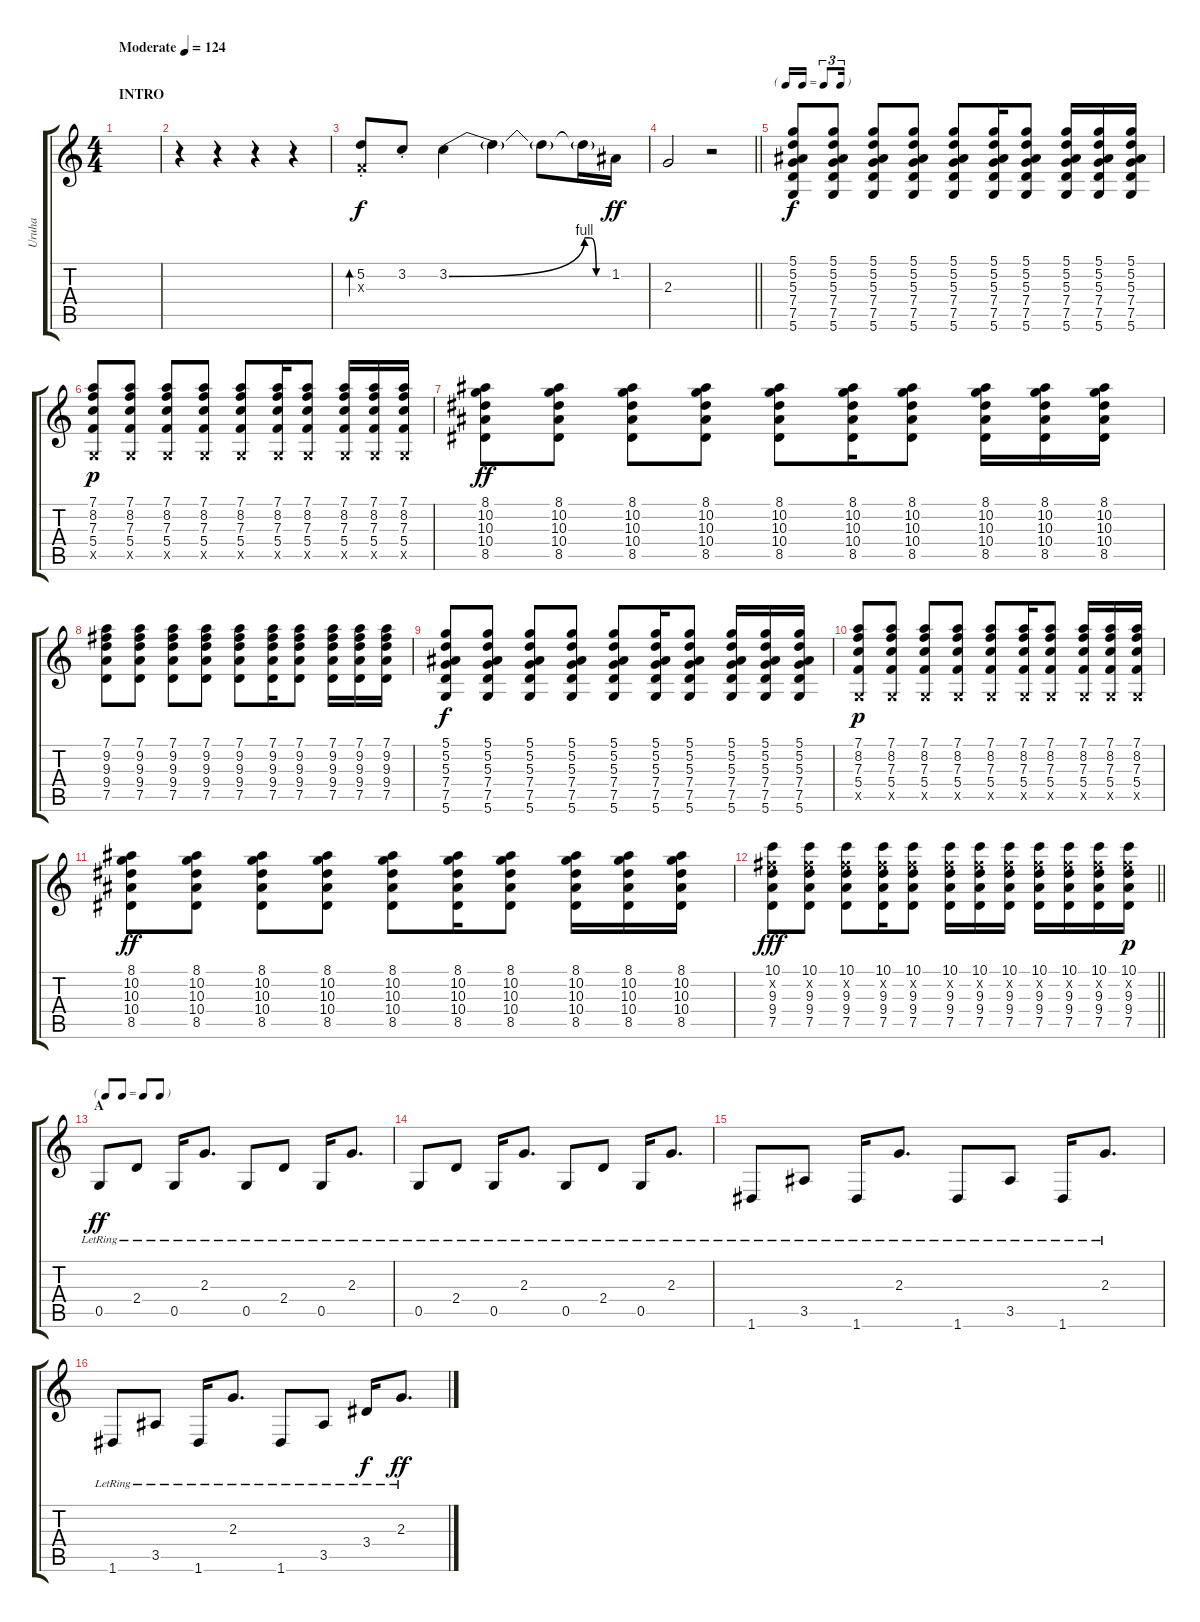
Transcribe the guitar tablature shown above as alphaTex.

\track ("Uruha" "Uruha") {instrument overdrivenguitar}
\staff {score tabs}
\tuning (D4 A3 F3 C3 G2 D2) {hide}
\ts (4 4)
\section ("" "INTRO")
\tempo (124 "Moderate")
\clef g2
\ks c
|
r.4{balance 8} r.4 r.4 r.4 |
(5.2{st} 0.3{x}).8{bd 240} 3.2{st}.8 3.2{be (bend 0 0 60 4)}.4 3.2{t}.4{dy f} 3.2{t}.8 3.2{be (custom 0 4 15 4 30 0 60 0) t}.16 1.2.16{dy ff} |
\barLineRight lightlight
2.3.2 r.2 |
\tf triplet16th
\section ("" "")
(5.1 5.2 5.3 7.4 7.5 5.6).8{dy f volume 15 balance 16} (5.1 5.2 5.3 7.4 7.5 5.6).8 (5.1 5.2 5.3 7.4 7.5 5.6).8 (5.1 5.2 5.3 7.4 7.5 5.6).8 (5.1 5.2 5.3 7.4 7.5 5.6).8 (5.1 5.2 5.3 7.4 7.5 5.6).16 (5.1 5.2 5.3 7.4 7.5 5.6).8 (5.1 5.2 5.3 7.4 7.5 5.6).16 (5.1 5.2 5.3 7.4 7.5 5.6).16 (5.1 5.2 5.3 7.4 7.5 5.6).16 |
(7.1 8.2 7.3 5.4 0.5{x}).8{dy p} (7.1 8.2 7.3 5.4 0.5{x}).8 (7.1 8.2 7.3 5.4 0.5{x}).8 (7.1 8.2 7.3 5.4 0.5{x}).8 (7.1 8.2 7.3 5.4 0.5{x}).8 (7.1 8.2 7.3 5.4 0.5{x}).16 (7.1 8.2 7.3 5.4 0.5{x}).8 (7.1 8.2 7.3 5.4 0.5{x}).16 (7.1 8.2 7.3 5.4 0.5{x}).16 (7.1 8.2 7.3 5.4 0.5{x}).16 |
(8.1 10.2 10.3 10.4 8.5).8{dy ff} (8.1 10.2 10.3 10.4 8.5).8 (8.1 10.2 10.3 10.4 8.5).8 (8.1 10.2 10.3 10.4 8.5).8 (8.1 10.2 10.3 10.4 8.5).8 (8.1 10.2 10.3 10.4 8.5).16 (8.1 10.2 10.3 10.4 8.5).8 (8.1 10.2 10.3 10.4 8.5).16 (8.1 10.2 10.3 10.4 8.5).16 (8.1 10.2 10.3 10.4 8.5).16 |
(7.1 9.2 9.3 9.4 7.5).8 (7.1 9.2 9.3 9.4 7.5).8 (7.1 9.2 9.3 9.4 7.5).8 (7.1 9.2 9.3 9.4 7.5).8 (7.1 9.2 9.3 9.4 7.5).8 (7.1 9.2 9.3 9.4 7.5).16 (7.1 9.2 9.3 9.4 7.5).8 (7.1 9.2 9.3 9.4 7.5).16 (7.1 9.2 9.3 9.4 7.5).16 (7.1 9.2 9.3 9.4 7.5).16 |
(5.1 5.2 5.3 7.4 7.5 5.6).8{dy f} (5.1 5.2 5.3 7.4 7.5 5.6).8 (5.1 5.2 5.3 7.4 7.5 5.6).8 (5.1 5.2 5.3 7.4 7.5 5.6).8 (5.1 5.2 5.3 7.4 7.5 5.6).8 (5.1 5.2 5.3 7.4 7.5 5.6).16 (5.1 5.2 5.3 7.4 7.5 5.6).8 (5.1 5.2 5.3 7.4 7.5 5.6).16 (5.1 5.2 5.3 7.4 7.5 5.6).16 (5.1 5.2 5.3 7.4 7.5 5.6).16 |
(7.1 8.2 7.3 5.4 0.5{x}).8{dy p} (7.1 8.2 7.3 5.4 0.5{x}).8 (7.1 8.2 7.3 5.4 0.5{x}).8 (7.1 8.2 7.3 5.4 0.5{x}).8 (7.1 8.2 7.3 5.4 0.5{x}).8 (7.1 8.2 7.3 5.4 0.5{x}).16 (7.1 8.2 7.3 5.4 0.5{x}).8 (7.1 8.2 7.3 5.4 0.5{x}).16 (7.1 8.2 7.3 5.4 0.5{x}).16 (7.1 8.2 7.3 5.4 0.5{x}).16 |
(8.1 10.2 10.3 10.4 8.5).8{dy ff} (8.1 10.2 10.3 10.4 8.5).8 (8.1 10.2 10.3 10.4 8.5).8 (8.1 10.2 10.3 10.4 8.5).8 (8.1 10.2 10.3 10.4 8.5).8 (8.1 10.2 10.3 10.4 8.5).16 (8.1 10.2 10.3 10.4 8.5).8 (8.1 10.2 10.3 10.4 8.5).16 (8.1 10.2 10.3 10.4 8.5).16 (8.1 10.2 10.3 10.4 8.5).16 |
\barLineRight lightlight
(10.1 9.2{x} 9.3 9.4 7.5).8{dy fff} (10.1 9.2{x} 9.3 9.4 7.5).8 (10.1 9.2{x} 9.3 9.4 7.5).8 (10.1 9.2{x} 9.3 9.4 7.5).16 (10.1 9.2{x} 9.3 9.4 7.5).8 (10.1 9.2{x} 9.3 9.4 7.5).16 (10.1 9.2{x} 9.3 9.4 7.5).16 (10.1 9.2{x} 9.3 9.4 7.5).16 (10.1 9.2{x} 9.3 9.4 7.5).16 (10.1 9.2{x} 9.3 9.4 7.5).16 (10.1 9.2{x} 9.3 9.4 7.5).16 (10.1 9.2{x} 9.3 9.4 7.5).16{dy p} |
\tf none
\section ("" "A")
0.5{lr}.8{dy ff volume 16 instrument electricguitarclean} 2.4{lr}.8 0.5{lr}.16 2.3{lr}.8{d} 0.5{lr}.8 2.4{lr}.8 0.5{lr}.16 2.3{lr}.8{d} |
0.5{lr}.8 2.4{lr}.8 0.5{lr}.16 2.3{lr}.8{d} 0.5{lr}.8 2.4{lr}.8 0.5{lr}.16 2.3{lr}.8{d} |
1.6{lr}.8 3.5{lr}.8 1.6{lr}.16 2.3{lr}.8{d} 1.6{lr}.8 3.5{lr}.8 1.6{lr}.16 2.3{lr}.8{d} |
1.6{lr}.8 3.5{lr}.8 1.6{lr}.16 2.3{lr}.8{d} 1.6{lr}.8 3.5{lr}.8 3.4{lr}.16{dy f} 2.3{lr}.8{d dy ff}
